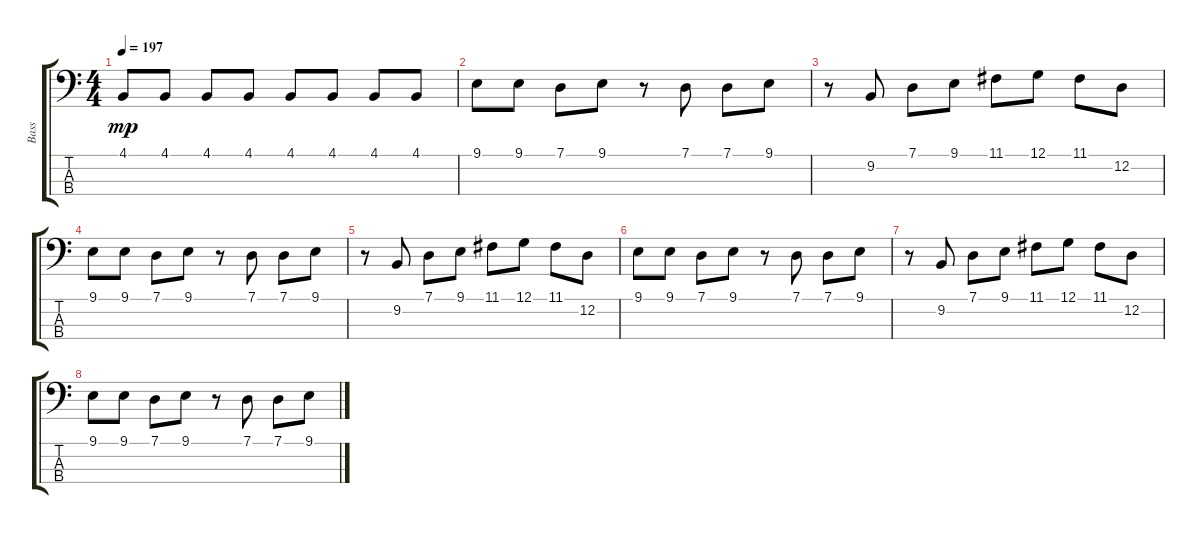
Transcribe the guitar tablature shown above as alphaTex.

\track ("Bass" "Bass") {instrument lead8bassandlead}
\staff {score tabs}
\tuning (G2 D2 A1 E1) {hide}
\ts (4 4)
\tempo 197
\clef f4
\ks c
4.1.8{dy mp} 4.1.8 4.1.8 4.1.8 4.1.8 4.1.8 4.1.8 4.1.8 |
9.1.8 9.1.8 7.1.8 9.1.8 r.8 7.1.8 7.1.8 9.1.8 |
r.8 9.2.8 7.1.8 9.1.8 11.1.8 12.1.8 11.1.8 12.2.8 |
9.1.8 9.1.8 7.1.8 9.1.8 r.8 7.1.8 7.1.8 9.1.8 |
r.8 9.2.8 7.1.8 9.1.8 11.1.8 12.1.8 11.1.8 12.2.8 |
9.1.8 9.1.8 7.1.8 9.1.8 r.8 7.1.8 7.1.8 9.1.8 |
r.8 9.2.8 7.1.8 9.1.8 11.1.8 12.1.8 11.1.8 12.2.8 |
9.1.8 9.1.8 7.1.8 9.1.8 r.8 7.1.8 7.1.8 9.1.8
